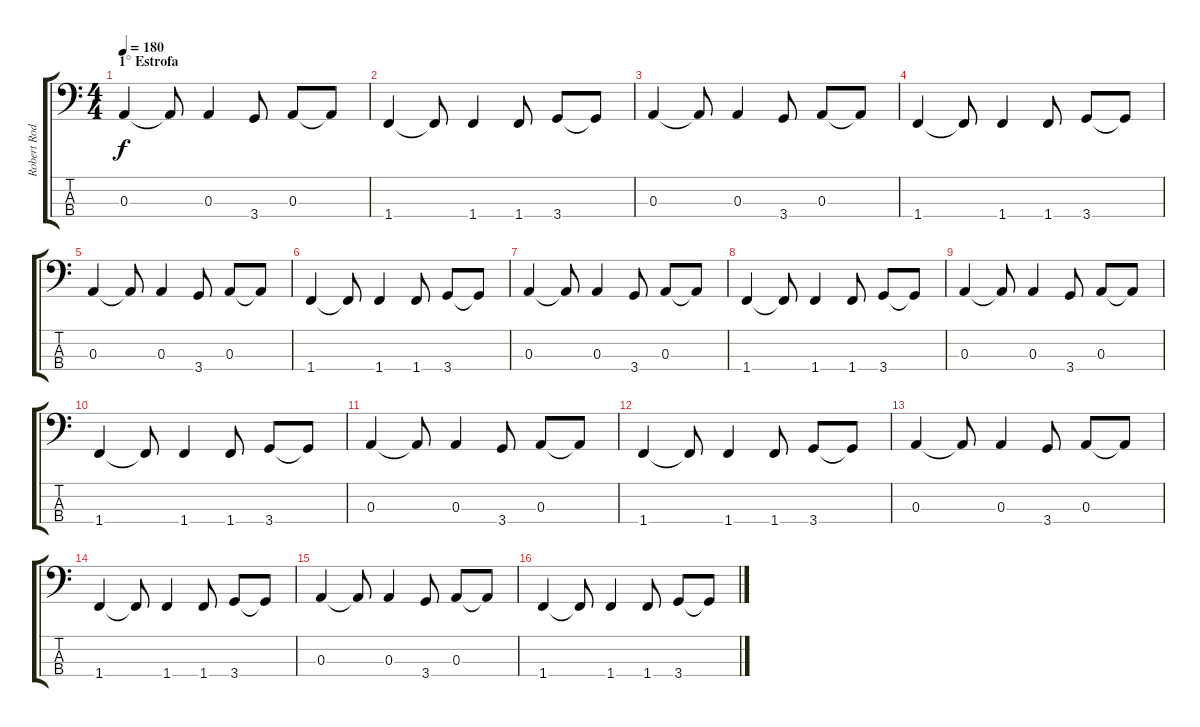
\track ("Robert Rodriguez (Bajo)" "Robert Rod") {instrument electricbassfinger}
\staff {score tabs}
\tuning (G2 D2 A1 E1) {hide}
\ts (4 4)
\section ("" "1° Estrofa")
\tempo 180
\clef f4
\ks c
0.3.4{dy f} 0.3{t}.8 0.3.4 3.4.8 0.3.8 0.3{t}.8 |
1.4.4 1.4{t}.8 1.4.4 1.4.8 3.4.8 3.4{t}.8 |
0.3.4 0.3{t}.8 0.3.4 3.4.8 0.3.8 0.3{t}.8 |
1.4.4 1.4{t}.8 1.4.4 1.4.8 3.4.8 3.4{t}.8 |
0.3.4 0.3{t}.8 0.3.4 3.4.8 0.3.8 0.3{t}.8 |
1.4.4 1.4{t}.8 1.4.4 1.4.8 3.4.8 3.4{t}.8 |
0.3.4 0.3{t}.8 0.3.4 3.4.8 0.3.8 0.3{t}.8 |
1.4.4 1.4{t}.8 1.4.4 1.4.8 3.4.8 3.4{t}.8 |
0.3.4 0.3{t}.8 0.3.4 3.4.8 0.3.8 0.3{t}.8 |
1.4.4 1.4{t}.8 1.4.4 1.4.8 3.4.8 3.4{t}.8 |
0.3.4 0.3{t}.8 0.3.4 3.4.8 0.3.8 0.3{t}.8 |
1.4.4 1.4{t}.8 1.4.4 1.4.8 3.4.8 3.4{t}.8 |
0.3.4 0.3{t}.8 0.3.4 3.4.8 0.3.8 0.3{t}.8 |
1.4.4 1.4{t}.8 1.4.4 1.4.8 3.4.8 3.4{t}.8 |
0.3.4 0.3{t}.8 0.3.4 3.4.8 0.3.8 0.3{t}.8 |
1.4.4 1.4{t}.8 1.4.4 1.4.8 3.4.8 3.4{t}.8
